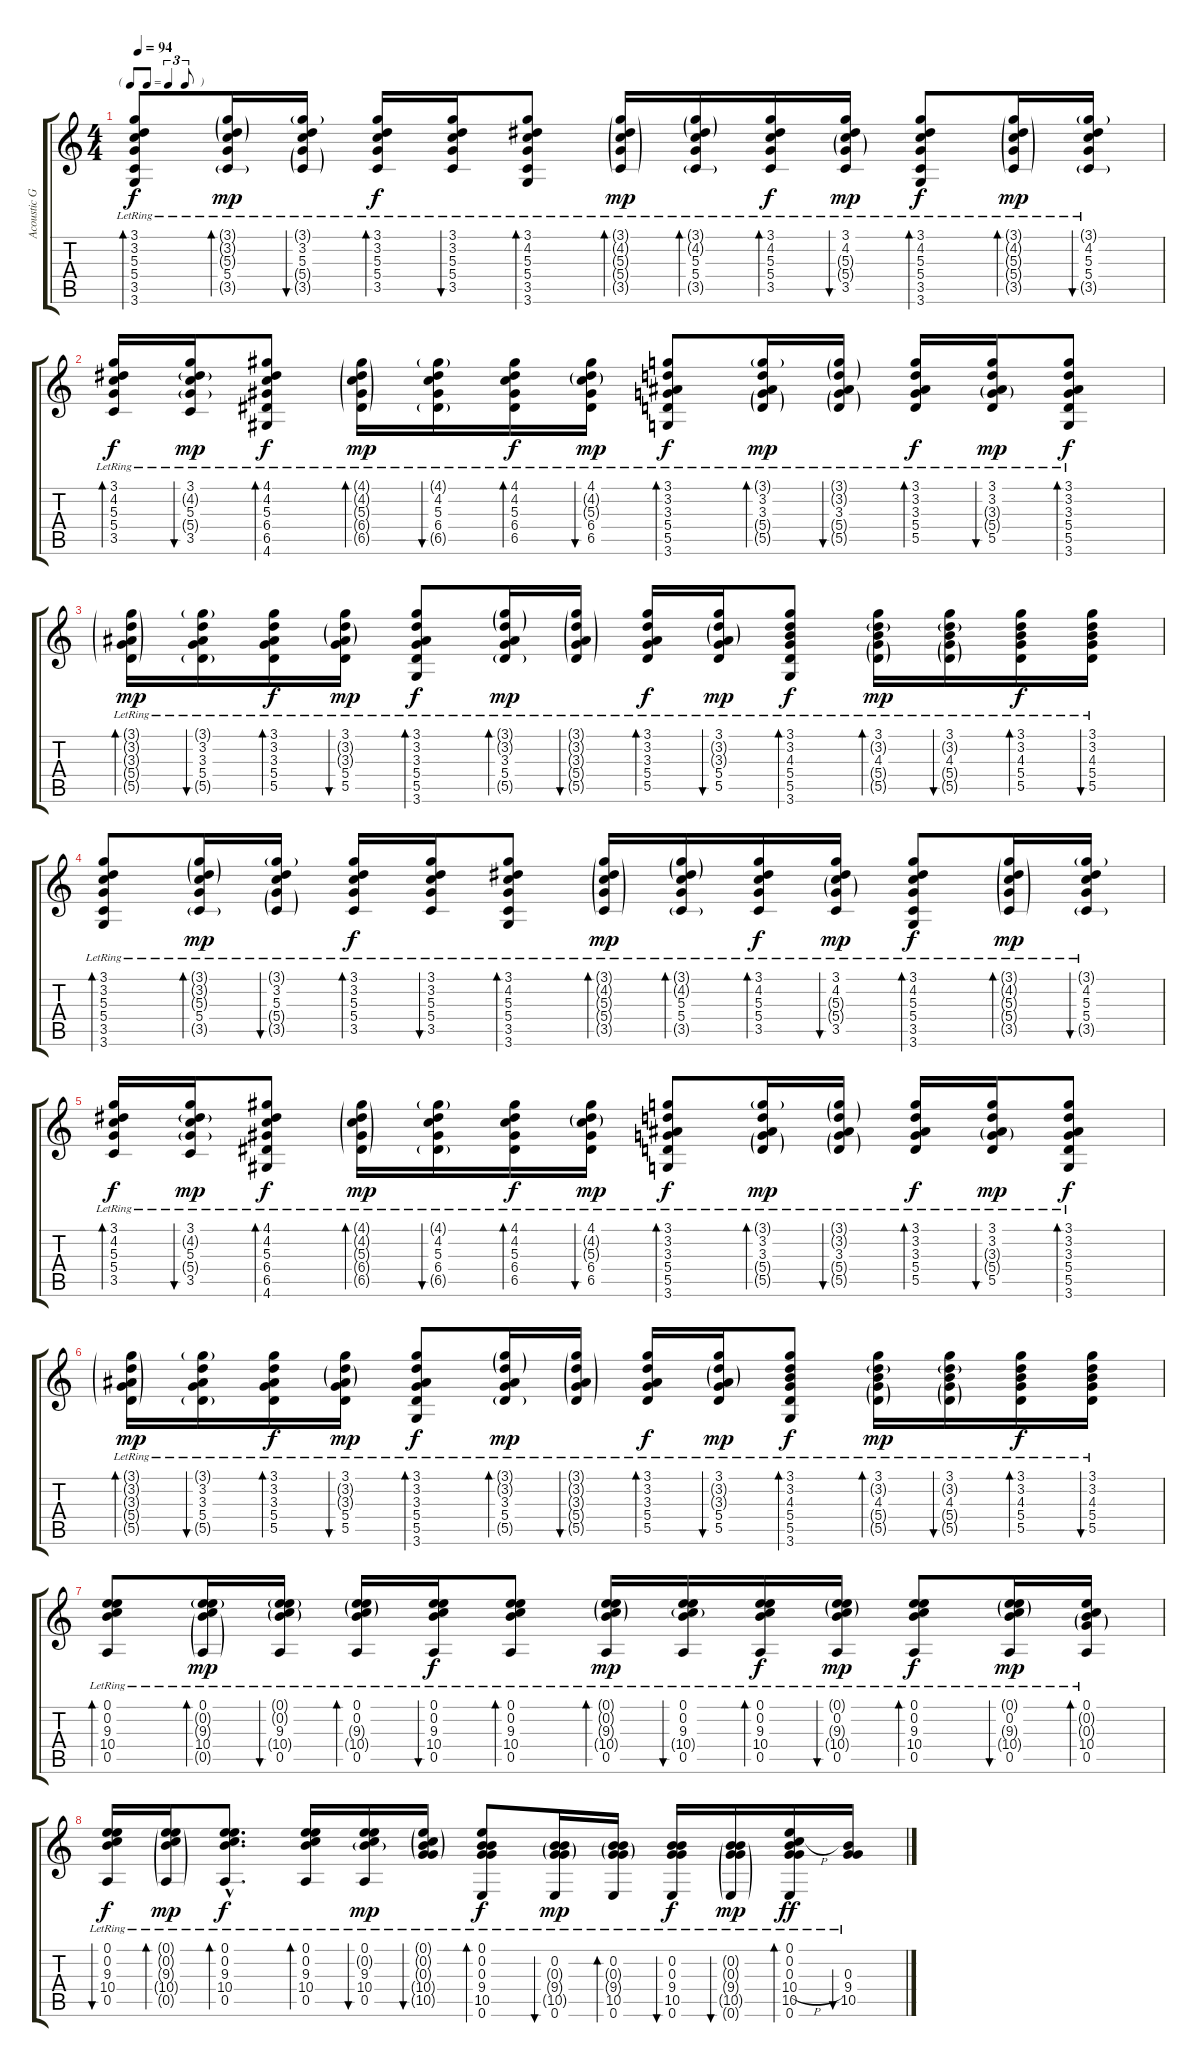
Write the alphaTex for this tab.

\track ("Acoustic Guitar" "Acoustic G") {instrument acousticguitarsteel}
\staff {score tabs}
\tuning (E4 B3 G3 D3 A2 E2) {hide}
\ts (4 4)
\tf triplet8th
\tempo 94
\clef g2
\ks c
(3.1{lr} 3.2{lr} 5.3{lr} 5.4{lr} 3.5{lr} 3.6{lr}).8{bd 60 dy f} (3.1{g lr} 3.2{g lr} 5.3{g lr} 5.4{lr} 3.5{g lr}).16{bd 60 dy mp} (3.1{g lr} 3.2{lr} 5.3{lr} 5.4{g lr} 3.5{g lr}).16{bu 60} (3.1{lr} 3.2{lr} 5.3{lr} 5.4{lr} 3.5{lr}).16{bd 60 dy f} (3.1{lr} 3.2 5.3 5.4 3.5).16{bu 60} (3.1{lr} 4.2{lr} 5.3{lr} 5.4 3.5{lr} 3.6{lr}).8{bd 60} (3.1{g} 4.2{g lr} 5.3{g lr} 5.4{g lr} 3.5{g lr}).16{bd 240 dy mp} (3.1{g} 4.2{g lr} 5.3{lr} 5.4{lr} 3.5{g lr}).16{bd 60} (3.1{lr} 4.2{lr} 5.3{lr} 5.4{lr} 3.5{lr}).16{bd 60 dy f} (3.1{lr} 4.2{lr} 5.3{g lr} 5.4{g lr} 3.5{lr}).16{bu 60 dy mp} (3.1 4.2 5.3{lr} 5.4{lr} 3.5{lr} 3.6{lr}).8{bd 60 dy f} (3.1{g} 4.2{g} 5.3{g lr} 5.4{g lr} 3.5{g lr}).16{bd 60 dy mp} (3.1{g} 4.2 5.3{lr} 5.4{lr} 3.5{g lr}).16{bu 60} |
(3.1{lr} 4.2{lr} 5.3{lr} 5.4{lr} 3.5{lr}).16{bd 60 dy f} (3.1{lr} 4.2{g lr} 5.3{lr} 5.4{g lr} 3.5{lr}).16{bu 60 dy mp} (4.1{lr} 4.2 5.3{lr} 6.4{lr} 6.5{lr} 4.6{lr}).8{bd 60 dy f} (4.1{g lr} 4.2{g} 5.3{g lr} 6.4{g lr} 6.5{g lr}).16{bd 60 dy mp} (4.1{g lr} 4.2 5.3{lr} 6.4{lr} 6.5{g lr}).16{bu 60} (4.1{lr} 4.2 5.3{lr} 6.4{lr} 6.5{lr}).16{bd 60 dy f} (4.1{lr} 4.2{g} 5.3{g lr} 6.4{lr} 6.5{lr}).16{bu 60 dy mp} (3.1{lr} 3.2 3.3{lr} 5.4{lr} 5.5{lr} 3.6{lr}).8{bd 60 dy f} (3.1{g lr} 3.2 3.3{lr} 5.4{g lr} 5.5{g lr}).16{bd 60 dy mp} (3.1{g lr} 3.2{g} 3.3{lr} 5.4{g lr} 5.5{g lr}).16{bu 60} (3.1{lr} 3.2 3.3{lr} 5.4{lr} 5.5{lr}).16{bd 60 dy f} (3.1{lr} 3.2 3.3{g lr} 5.4{g lr} 5.5{lr}).16{bu 60 dy mp} (3.1{lr} 3.2 3.3{lr} 5.4{lr} 5.5{lr} 3.6{lr}).8{bd 60 dy f} |
(3.1{g lr} 3.2{g} 3.3{g lr} 5.4{g lr} 5.5{g lr}).16{bd 60 dy mp} (3.1{g lr} 3.2 3.3{lr} 5.4{lr} 5.5{g lr}).16{bu 60} (3.1{lr} 3.2 3.3{lr} 5.4{lr} 5.5{lr}).16{bd 60 dy f} (3.1{lr} 3.2{g} 3.3{g lr} 5.4{lr} 5.5{lr}).16{bu 60 dy mp} (3.1{lr} 3.2 3.3{lr} 5.4{lr} 5.5{lr} 3.6{lr}).8{bd 60 dy f} (3.1{g lr} 3.2{g} 3.3{lr} 5.4{lr} 5.5{g lr}).16{bd 60 dy mp} (3.1{g lr} 3.2{g} 3.3{g lr} 5.4{g lr} 5.5{g lr}).16{bu 60} (3.1{lr} 3.2 3.3{lr} 5.4{lr} 5.5{lr}).16{bd 60 dy f} (3.1{lr} 3.2{g} 3.3{g lr} 5.4{lr} 5.5{lr}).16{bu 60 dy mp} (3.1{lr} 3.2 4.3{lr} 5.4{lr} 5.5{lr} 3.6{lr}).8{bd 60 dy f} (3.1{lr} 3.2{g} 4.3{lr} 5.4{g lr} 5.5{g lr}).16{bd 60 dy mp} (3.1{lr} 3.2{g} 4.3{lr} 5.4{g lr} 5.5{g lr}).16{bu 60} (3.1{lr} 3.2{lr} 4.3{lr} 5.4{lr} 5.5{lr}).16{bd 60 dy f} (3.1{lr} 3.2{lr} 4.3{lr} 5.4{lr} 5.5{lr}).16{bu 60} |
(3.1{lr} 3.2{lr} 5.3{lr} 5.4{lr} 3.5{lr} 3.6{lr}).8{bd 60} (3.1{g lr} 3.2{g lr} 5.3{g lr} 5.4{lr} 3.5{g lr}).16{bd 60 dy mp} (3.1{g lr} 3.2{lr} 5.3{lr} 5.4{g lr} 3.5{g lr}).16{bu 60} (3.1{lr} 3.2{lr} 5.3{lr} 5.4{lr} 3.5{lr}).16{bd 60 dy f} (3.1{lr} 3.2 5.3 5.4 3.5).16{bu 60} (3.1{lr} 4.2{lr} 5.3{lr} 5.4 3.5{lr} 3.6{lr}).8{bd 60} (3.1{g} 4.2{g lr} 5.3{g lr} 5.4{g lr} 3.5{g lr}).16{bd 240 dy mp} (3.1{g} 4.2{g lr} 5.3{lr} 5.4{lr} 3.5{g lr}).16{bd 60} (3.1{lr} 4.2{lr} 5.3{lr} 5.4{lr} 3.5{lr}).16{bd 60 dy f} (3.1{lr} 4.2{lr} 5.3{g lr} 5.4{g lr} 3.5{lr}).16{bu 60 dy mp} (3.1 4.2 5.3{lr} 5.4{lr} 3.5{lr} 3.6{lr}).8{bd 60 dy f} (3.1{g} 4.2{g} 5.3{g lr} 5.4{g lr} 3.5{g lr}).16{bd 60 dy mp} (3.1{g} 4.2 5.3{lr} 5.4{lr} 3.5{g lr}).16{bu 60} |
(3.1{lr} 4.2{lr} 5.3{lr} 5.4{lr} 3.5{lr}).16{bd 60 dy f} (3.1{lr} 4.2{g lr} 5.3{lr} 5.4{g lr} 3.5{lr}).16{bu 60 dy mp} (4.1{lr} 4.2 5.3{lr} 6.4{lr} 6.5{lr} 4.6{lr}).8{bd 60 dy f} (4.1{g lr} 4.2{g} 5.3{g lr} 6.4{g lr} 6.5{g lr}).16{bd 60 dy mp} (4.1{g lr} 4.2 5.3{lr} 6.4{lr} 6.5{g lr}).16{bu 60} (4.1{lr} 4.2 5.3{lr} 6.4{lr} 6.5{lr}).16{bd 60 dy f} (4.1{lr} 4.2{g} 5.3{g lr} 6.4{lr} 6.5{lr}).16{bu 60 dy mp} (3.1{lr} 3.2 3.3{lr} 5.4{lr} 5.5{lr} 3.6{lr}).8{bd 60 dy f} (3.1{g lr} 3.2 3.3{lr} 5.4{g lr} 5.5{g lr}).16{bd 60 dy mp} (3.1{g lr} 3.2{g} 3.3{lr} 5.4{g lr} 5.5{g lr}).16{bu 60} (3.1{lr} 3.2 3.3{lr} 5.4{lr} 5.5{lr}).16{bd 60 dy f} (3.1{lr} 3.2 3.3{g lr} 5.4{g lr} 5.5{lr}).16{bu 60 dy mp} (3.1{lr} 3.2 3.3{lr} 5.4{lr} 5.5{lr} 3.6{lr}).8{bd 60 dy f} |
(3.1{g lr} 3.2{g} 3.3{g lr} 5.4{g lr} 5.5{g lr}).16{bd 60 dy mp} (3.1{g lr} 3.2 3.3{lr} 5.4{lr} 5.5{g lr}).16{bu 60} (3.1{lr} 3.2 3.3{lr} 5.4{lr} 5.5{lr}).16{bd 60 dy f} (3.1{lr} 3.2{g} 3.3{g lr} 5.4{lr} 5.5{lr}).16{bu 60 dy mp} (3.1{lr} 3.2 3.3{lr} 5.4{lr} 5.5{lr} 3.6{lr}).8{bd 60 dy f} (3.1{g lr} 3.2{g} 3.3{lr} 5.4{lr} 5.5{g lr}).16{bd 60 dy mp} (3.1{g lr} 3.2{g} 3.3{g lr} 5.4{g lr} 5.5{g lr}).16{bu 60} (3.1{lr} 3.2 3.3{lr} 5.4{lr} 5.5{lr}).16{bd 60 dy f} (3.1{lr} 3.2{g} 3.3{g lr} 5.4{lr} 5.5{lr}).16{bu 60 dy mp} (3.1{lr} 3.2 4.3{lr} 5.4{lr} 5.5{lr} 3.6{lr}).8{bd 60 dy f} (3.1{lr} 3.2{g} 4.3{lr} 5.4{g lr} 5.5{g lr}).16{bd 60 dy mp} (3.1{lr} 3.2{g} 4.3{lr} 5.4{g lr} 5.5{g lr}).16{bu 60} (3.1{lr} 3.2{lr} 4.3{lr} 5.4{lr} 5.5{lr}).16{bd 60 dy f} (3.1{lr} 3.2{lr} 4.3{lr} 5.4{lr} 5.5{lr}).16{bu 60} |
(0.1{lr} 0.2{lr} 9.3{lr} 10.4{lr} 0.5{lr}).8{bd 60} (0.1{lr} 0.2{g lr} 9.3{g lr} 10.4{lr} 0.5{g lr}).16{bd 60 dy mp} (0.1{g lr} 0.2{g lr} 9.3{lr} 10.4{g lr} 0.5{lr}).16{bu 60} (0.1{lr} 0.2{lr} 9.3{g lr} 10.4{g lr} 0.5{lr}).16{bd 60} (0.1{lr} 0.2{lr} 9.3{lr} 10.4{lr} 0.5{lr}).16{bu 60 dy f} (0.1{lr} 0.2{lr} 9.3{lr} 10.4{lr} 0.5{lr}).8{bd 60} (0.1{g lr} 0.2{g lr} 9.3{g lr} 10.4{g lr} 0.5{lr}).16{bd 60 dy mp} (0.1{lr} 0.2{lr} 9.3{lr} 10.4{g lr} 0.5{lr}).16{bu 60} (0.1{lr} 0.2{lr} 9.3{lr} 10.4{lr} 0.5{lr}).16{bd 60 dy f} (0.1{g lr} 0.2{lr} 9.3{g lr} 10.4{g lr} 0.5{lr}).16{bu 60 dy mp} (0.1{lr} 0.2{lr} 9.3{lr} 10.4{lr} 0.5{lr}).8{bd 60 dy f} (0.1{g lr} 0.2{lr} 9.3{g lr} 10.4{g lr} 0.5{lr}).16{bu 60 dy mp} (0.1{lr} 0.2{g lr} 0.3{g lr} 10.4{lr} 0.5{lr}).16{bd 60} |
(0.1{lr} 0.2{lr} 9.3{lr} 10.4 0.5{lr}).16{bu 60 dy f} (0.1{g lr} 0.2{g lr} 9.3{g lr} 10.4{g lr} 0.5{g lr}).16{bd 60 dy mp} (0.1{hac lr} 0.2{hac lr} 9.3{hac lr} 10.4{hac lr} 0.5{hac lr}).8{d bd 60 dy f} (0.1{lr} 0.2{lr} 9.3{lr} 10.4{lr} 0.5{lr}).16{bd 60} (0.1{lr} 0.2{g lr} 9.3{lr} 10.4{lr} 0.5{lr}).16{bu 60 dy mp} (0.1{g lr} 0.2{g lr} 0.3{g lr} 10.4{g lr} 10.5{g lr}).16{bu 60} (0.1{lr} 0.2{lr} 0.3{lr} 9.4{lr} 10.5{lr} 0.6{lr}).8{bd 60 dy f} (0.2{lr} 0.3{g lr} 9.4{g lr} 10.5{g lr} 0.6{lr}).16{bu 60 dy mp} (0.2{lr} 0.3{g lr} 9.4{g lr} 10.5{lr} 0.6{lr}).16{bd 60} (0.2{lr} 0.3{lr} 9.4{lr} 10.5{lr} 0.6{lr}).16{bu 60 dy f} (0.2{g lr} 0.3{g lr} 9.4{g lr} 10.5{g lr} 0.6{g lr}).16{bu 60 dy mp} (0.1{lr} 0.2{lr} 0.3{lr} 10.4{h} 10.5{lr} 0.6{lr}).16{bd 60 dy ff} (0.3{lr} 9.4{lr} 10.5{lr}).16{bu 60}
